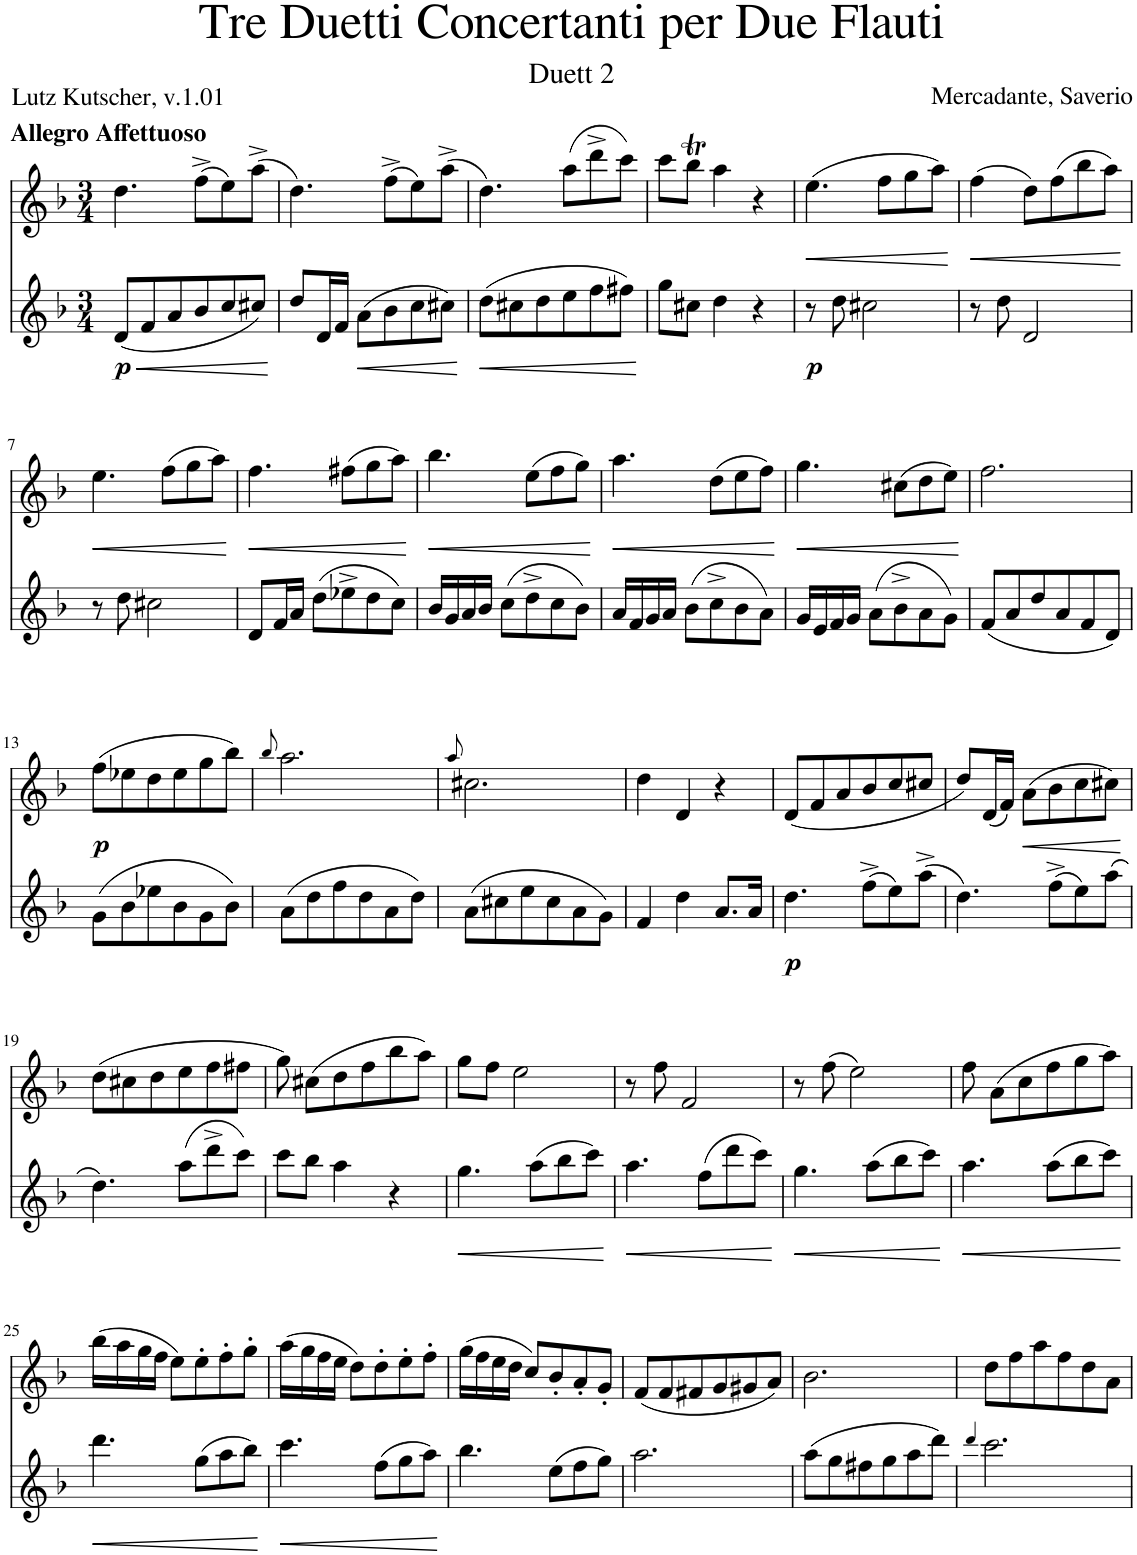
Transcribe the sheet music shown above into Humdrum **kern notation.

**kern	**dynam	**kern	**dynam
*part2	*part2	*part1	*part1
*staff2	*staff2	*staff1	*staff1
*I"Flöte	*	*I"Flöte	*
*I'Fl	*	*I'Fl	*
*clefG2	*	*clefG2	*
*k[b-]	*	*k[b-]	*
*M3/4	*	*M3/4	*
=1	=1	=1	=1
!	!	!LO:TX:a:B:t=Allegro Affettuoso	!
!	!LO:HP:b	!	!
!	!LO:DY:n=1:b	!	!
(8d/L	< p	4.dd\	.
8f/	.	.	.
8a/	.	.	.
8b-/	.	(8ff^\L	.
8cc/	.	8ee\)	.
8cc#X/J)	.	(8aa^\J	.
.	[	.	.
=2	=2	=2	=2
8dd/L	.	4.dd\)	.
16d/L	.	.	.
16f/JJ	.	.	.
!	!LO:HP:b	!	!
(8a\L	<	.	.
8b-\	.	(8ff^\L	.
8cc\	.	8ee\)	.
8cc#X\J)	.	(8aa^\J	.
.	[	.	.
=3	=3	=3	=3
!	!LO:HP:b	!	!
(8dd\L	<	4.dd\)	.
8cc#X\	.	.	.
8dd\	.	.	.
8ee\	.	(8aa\L	.
8ff\	.	8ddd^\	.
8ff#X\J)	.	8ccc\J)	.
.	[	.	.
=4	=4	=4	=4
8gg\L	.	8ccc\L	.
8cc#X\J	.	8bb-T\J	.
4dd\	.	4aa\	.
4r	.	4r	.
=5	=5	=5	=5
!	!LO:DY:b	!	!LO:HP:b
8r	p	(4.ee\	<
8dd\	.	.	.
2cc#X\	.	.	.
.	.	8ff\L	.
.	.	8gg\	.
.	.	8aa\J)	.
.	.	.	[
=6	=6	=6	=6
!	!	!	!LO:HP:b
8r	.	(4ff\	<
8dd\	.	.	.
2d/	.	8dd\L)	.
.	.	(8ff\	.
.	.	8bb-\	.
.	.	8aa\J)	.
.	.	.	[
!!LO:LB:g=z
=7	=7	=7	=7
!	!	!	!LO:HP:b
8r	.	4.ee\	<
8dd\	.	.	.
2cc#X\	.	.	.
.	.	(8ff\L	.
.	.	8gg\	.
.	.	8aa\J)	.
.	.	.	[
=8	=8	=8	=8
!	!	!	!LO:HP:b
8d/L	.	4.ff\	<
16f/L	.	.	.
16a/JJ	.	.	.
(8dd\L	.	.	.
8ee-X^\	.	(8ff#X\L	.
8dd\	.	8gg\	.
8cc\J)	.	8aa\J)	.
.	.	.	[
=9	=9	=9	=9
!	!	!	!LO:HP:b
16b-/LL	.	4.bb-\	<
16g/	.	.	.
16a/	.	.	.
16b-/JJ	.	.	.
(8cc\L	.	.	.
8dd^\	.	(8ee\L	.
8cc\	.	8ff\	.
8b-\J)	.	8gg\J)	.
.	.	.	[
=10	=10	=10	=10
!	!	!	!LO:HP:b
16a/LL	.	4.aa\	<
16f/	.	.	.
16g/	.	.	.
16a/JJ	.	.	.
(8b-\L	.	.	.
8cc^\	.	(8dd\L	.
8b-\	.	8ee\	.
8a\J)	.	8ff\J)	.
.	.	.	[
=11	=11	=11	=11
!	!	!	!LO:HP:b
16g/LL	.	4.gg\	<
16e/	.	.	.
16f/	.	.	.
16g/JJ	.	.	.
(8a\L	.	.	.
8b-^\	.	(8cc#X\L	.
8a\	.	8dd\	.
8g\J)	.	8ee\J)	.
.	.	.	[
=12	=12	=12	=12
(8f/L	.	2.ff\	.
8a/	.	.	.
8dd/	.	.	.
8a/	.	.	.
8f/	.	.	.
8d/J)	.	.	.
!!LO:LB:g=z
=13	=13	=13	=13
!	!	!	!LO:DY:b
(8g\L	.	(8ff\L	p
8b-\	.	8ee-X\	.
8ee-X\	.	8dd\	.
8b-\	.	8ee-\	.
8g\	.	8gg\	.
8b-\J)	.	8bb-\J)	.
=14	=14	=14	=14
.	.	8qbb-/	.
(8a\L	.	2.aa\	.
8dd\	.	.	.
8ff\	.	.	.
8dd\	.	.	.
8a\	.	.	.
8dd\J)	.	.	.
=15	=15	=15	=15
.	.	8qaa/	.
(8a\L	.	2.cc#X\	.
8cc#X\	.	.	.
8ee\	.	.	.
8cc#\	.	.	.
8a\	.	.	.
8g\J)	.	.	.
=16	=16	=16	=16
4f/	.	4dd\	.
4dd\	.	4d/	.
8.a/L	.	4r	.
16a/Jk	.	.	.
=17	=17	=17	=17
!	!LO:DY:b	!	!
4.dd\	p	(8d/L	.
.	.	8f/	.
.	.	8a/	.
(8ff^\L	.	8b-/	.
8ee\)	.	8cc/	.
(8aa^\J	.	8cc#X/J	.
=18	=18	=18	=18
4.dd\)	.	8dd/L)	.
.	.	(16d/L	.
.	.	16f/JJ)	.
!	!	!	!LO:HP:b
.	.	(8a\L	<
(8ff^\L	.	8b-\	.
8ee\)	.	8cc\	.
(8aa\J	.	8cc#X\J)	.
.	.	.	[
!!LO:LB:g=z
=19	=19	=19	=19
4.dd\)	.	(8dd\L	.
.	.	8cc#X\	.
.	.	8dd\	.
(8aa\L	.	8ee\	.
8ddd^\	.	8ff\	.
8ccc\J)	.	8ff#X\J	.
=20	=20	=20	=20
8ccc\L	.	8gg\)	.
8bb-\J	.	(8cc#X\L	.
4aa\	.	8dd\	.
.	.	8ff\	.
4r	.	8bb-\	.
.	.	8aa\J)	.
=21	=21	=21	=21
!	!LO:HP:b	!	!
4.gg\	<	8gg\L	.
.	.	8ff\J	.
.	.	2ee\	.
(8aa\L	.	.	.
8bb-\	.	.	.
8ccc\J)	.	.	.
.	[	.	.
=22	=22	=22	=22
!	!LO:HP:b	!	!
4.aa\	<	8r	.
.	.	8ff\	.
.	.	2f/	.
(8ff\L	.	.	.
8ddd\	.	.	.
8ccc\J)	.	.	.
.	[	.	.
=23	=23	=23	=23
!	!LO:HP:b	!	!
4.gg\	<	8r	.
.	.	(8ff\	.
.	.	2ee\)	.
(8aa\L	.	.	.
8bb-\	.	.	.
8ccc\J)	.	.	.
.	[	.	.
=24	=24	=24	=24
!	!LO:HP:b	!	!
4.aa\	<	8ff\	.
.	.	(8a\L	.
.	.	8cc\	.
(8aa\L	.	8ff\	.
8bb-\	.	8gg\	.
8ccc\J)	.	8aa\J)	.
.	[	.	.
!!LO:LB:g=z
=25	=25	=25	=25
!	!LO:HP:b	!	!
4.ddd\	<	(16bb-\LL	.
.	.	16aa\	.
.	.	16gg\	.
.	.	16ff\JJ	.
.	.	8ee\L)	.
(8gg\L	.	8ee'\	.
8aa\	.	8ff'\	.
8bb-\J)	.	8gg'\J	.
.	[	.	.
=26	=26	=26	=26
!	!LO:HP:b	!	!
4.ccc\	<	(16aa\LL	.
.	.	16gg\	.
.	.	16ff\	.
.	.	16ee\JJ	.
.	.	8dd\L)	.
(8ff\L	.	8dd'\	.
8gg\	.	8ee'\	.
8aa\J)	.	8ff'\J	.
.	[	.	.
=27	=27	=27	=27
4.bb-\	.	(16gg\LL	.
.	.	16ff\	.
.	.	16ee\	.
.	.	16dd\JJ	.
.	.	8cc/L)	.
(8ee\L	.	8b-'/	.
8ff\	.	8a'/	.
8gg\J)	.	8g'/J	.
=28	=28	=28	=28
2.aa\	.	(8f/L	.
.	.	8f/	.
.	.	8f#X/	.
.	.	8g/	.
.	.	8g#X/	.
.	.	8a/J)	.
=29	=29	=29	=29
(8aa\L	.	2.b-\	.
8gg\	.	.	.
8ff#X\	.	.	.
8gg\	.	.	.
8aa\	.	.	.
8ddd\J)	.	.	.
=30	=30	=30	=30
4qddd/	.	.	.
2.ccc\	.	8dd\L	.
.	.	8ff\	.
.	.	8aa\	.
.	.	8ff\	.
.	.	8dd\	.
.	.	8a\J	.
=	=	=	=
*-	*-	*-	*-
